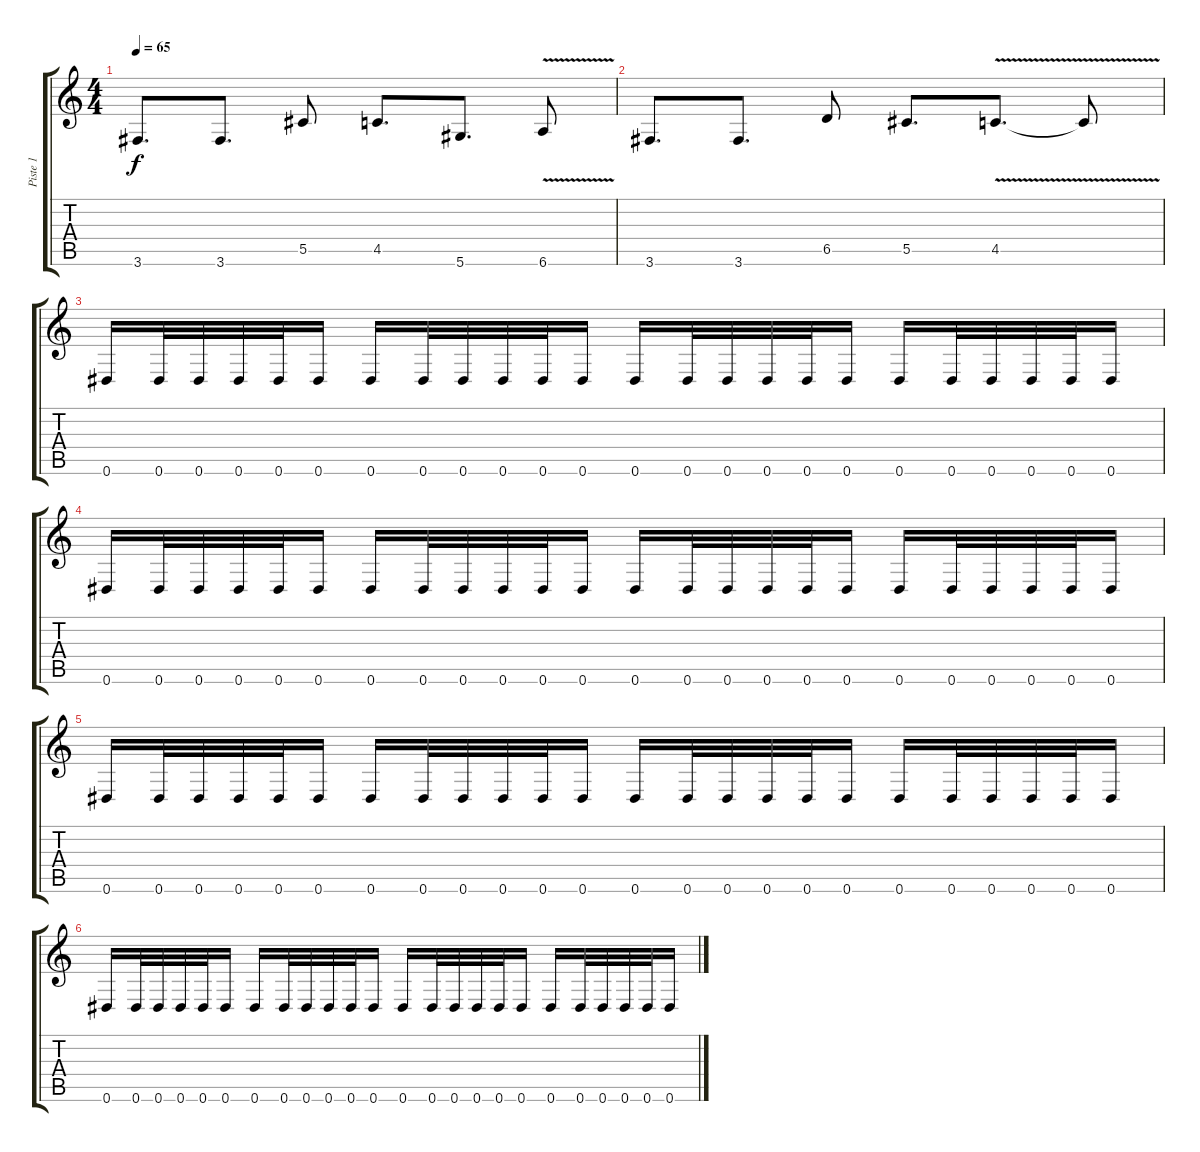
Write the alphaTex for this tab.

\track ("Piste 1" "Piste 1") {instrument distortionguitar}
\staff {score tabs}
\tuning (Eb4 Bb3 Gb3 Db3 Ab2 Eb2) {hide}
\ts (4 4)
\tempo 65
\clef g2
\ks c
3.6.8{d dy f} 3.6.8{d} 5.5.8 4.5.8{d} 5.6.8{d} 6.6{v}.8 |
3.6.8{d} 3.6.8{d} 6.5.8 5.5.8{d} 4.5{v}.8{d} 4.5{t}.8 |
0.6.16 0.6.32 0.6.32 0.6.32 0.6.32 0.6.16 0.6.16 0.6.32 0.6.32 0.6.32 0.6.32 0.6.16 0.6.16 0.6.32 0.6.32 0.6.32 0.6.32 0.6.16 0.6.16 0.6.32 0.6.32 0.6.32 0.6.32 0.6.16 |
0.6.16 0.6.32 0.6.32 0.6.32 0.6.32 0.6.16 0.6.16 0.6.32 0.6.32 0.6.32 0.6.32 0.6.16 0.6.16 0.6.32 0.6.32 0.6.32 0.6.32 0.6.16 0.6.16 0.6.32 0.6.32 0.6.32 0.6.32 0.6.16 |
0.6.16 0.6.32 0.6.32 0.6.32 0.6.32 0.6.16 0.6.16 0.6.32 0.6.32 0.6.32 0.6.32 0.6.16 0.6.16 0.6.32 0.6.32 0.6.32 0.6.32 0.6.16 0.6.16 0.6.32 0.6.32 0.6.32 0.6.32 0.6.16 |
0.6.16 0.6.32 0.6.32 0.6.32 0.6.32 0.6.16 0.6.16 0.6.32 0.6.32 0.6.32 0.6.32 0.6.16 0.6.16 0.6.32 0.6.32 0.6.32 0.6.32 0.6.16 0.6.16 0.6.32 0.6.32 0.6.32 0.6.32 0.6.16
